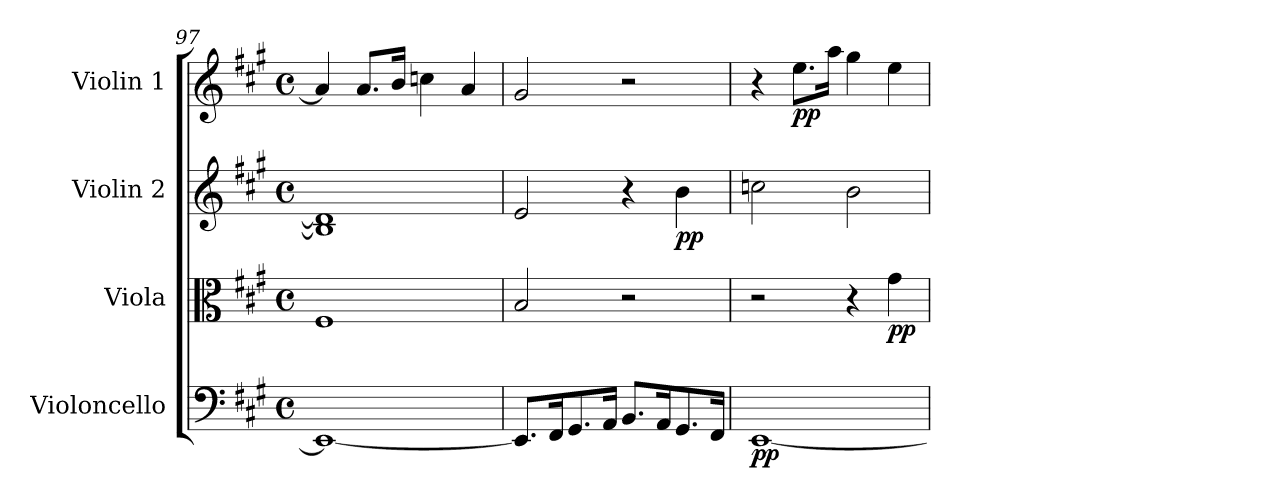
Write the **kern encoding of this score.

**kern	**dynam	**kern	**dynam	**kern	**dynam	**kern	**dynam
*part4	*part4	*part3	*part3	*part2	*part2	*part1	*part1
*staff4	*staff4	*staff3	*staff3	*staff2	*staff2	*staff1	*staff1
*I"Violoncello	*	*I"Viola	*	*I"Violin 2	*	*I"Violin 1	*
*I'Vc	*	*I'Vla	*	*I'Vln	*	*I'Vln	*
*clefF4	*	*clefC3	*	*clefG2	*	*clefG2	*
*k[f#c#g#]	*	*k[f#c#g#]	*	*k[f#c#g#]	*	*k[f#c#g#]	*
*M4/4	*	*M4/4	*	*M4/4	*	*M4/4	*
*met(c)	*	*met(c)	*	*met(c)	*	*met(c)	*
=97	=97	=97	=97	=97	=97	=97	=97
1EE_	.	1F#	.	1B#] 1d#]	.	4a/]	.
.	.	.	.	.	.	8.a/L	.
.	.	.	.	.	.	16b/Jk	.
.	.	.	.	.	.	4ccn\	.
.	.	.	.	.	.	4a/	.
=98	=98	=98	=98	=98	=98	=98	=98
8.EE/L]	.	2B/	.	2e/	.	2g#/	.
16FF#/K	.	.	.	.	.	.	.
8.GG#/	.	.	.	.	.	.	.
16AA/Jk	.	.	.	.	.	.	.
8.BB/L	.	2r	.	4r	.	2r	.
16AA/K	.	.	.	.	.	.	.
!	!	!	!	!	!LO:DY:b	!	!
8.GG#/	.	.	.	4b\	pp	.	.
16FF#/Jk	.	.	.	.	.	.	.
=99	=99	=99	=99	=99	=99	=99	=99
!	!LO:DY:b	!	!	!	!	!	!
[1EE	pp	2r	.	2ccn\	.	4r	.
!	!	!	!	!	!	!	!LO:DY:b
.	.	.	.	.	.	8.ee\L	pp
.	.	.	.	.	.	16aa\Jk	.
.	.	4r	.	2b\	.	4gg#\	.
!	!	!	!LO:DY:b	!	!	!	!
.	.	4g#\	pp	.	.	4ee\	.
=	=	=	=	=	=	=	=
*-	*-	*-	*-	*-	*-	*-	*-
